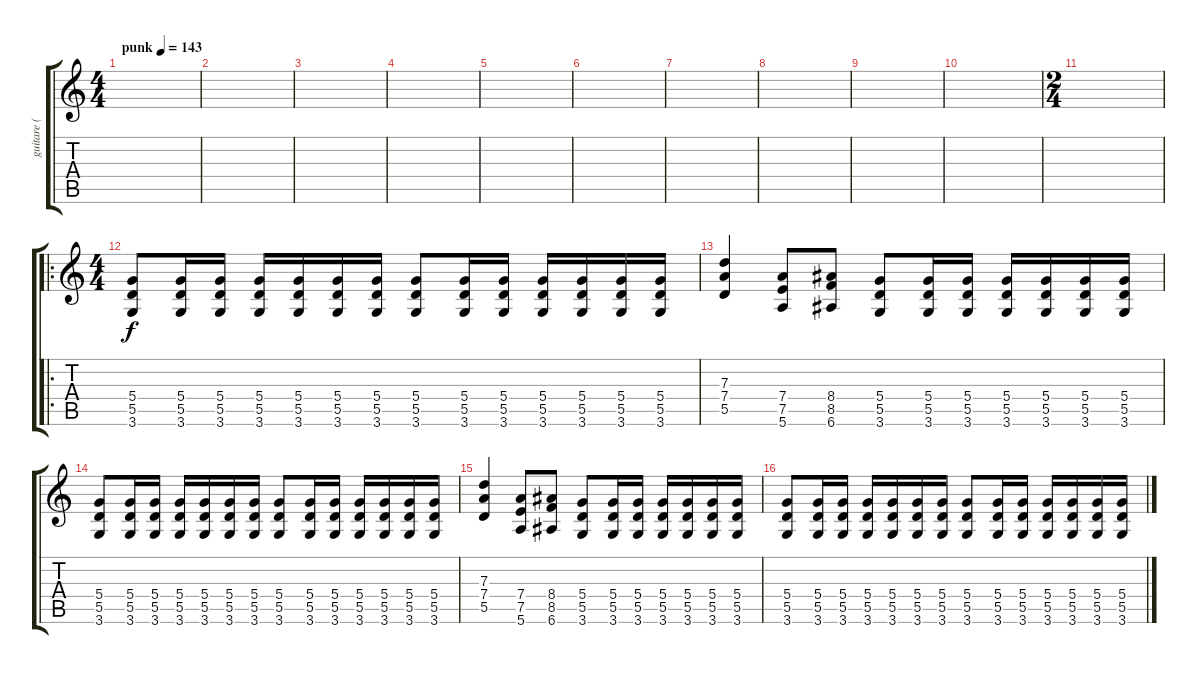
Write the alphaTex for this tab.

\track ("guitare ( Brian ) " "guitare ( ") {instrument distortionguitar}
\staff {score tabs}
\tuning (E4 B3 G3 D3 A2 E2) {hide}
\ts (4 4)
\tempo (143 "punk")
\clef g2
\ks c
|
|
|
|
|
|
|
|
|
|
\ts (2 4)
|
\ro
\ts (4 4)
(5.4 5.5 3.6).8 (5.4 5.5 3.6).16 (5.4 5.5 3.6).16 (5.4 5.5 3.6).16 (5.4 5.5 3.6).16 (5.4 5.5 3.6).16 (5.4 5.5 3.6).16 (5.4 5.5 3.6).8 (5.4 5.5 3.6).16 (5.4 5.5 3.6).16 (5.4 5.5 3.6).16 (5.4 5.5 3.6).16 (5.4 5.5 3.6).16 (5.4 5.5 3.6).16 |
(7.3 7.4 5.5).4 (7.4 7.5 5.6).8 (8.4 8.5 6.6).8 (5.4 5.5 3.6).8 (5.4 5.5 3.6).16 (5.4 5.5 3.6).16 (5.4 5.5 3.6).16 (5.4 5.5 3.6).16 (5.4 5.5 3.6).16 (5.4 5.5 3.6).16 |
(5.4 5.5 3.6).8 (5.4 5.5 3.6).16 (5.4 5.5 3.6).16 (5.4 5.5 3.6).16 (5.4 5.5 3.6).16 (5.4 5.5 3.6).16 (5.4 5.5 3.6).16 (5.4 5.5 3.6).8 (5.4 5.5 3.6).16 (5.4 5.5 3.6).16 (5.4 5.5 3.6).16 (5.4 5.5 3.6).16 (5.4 5.5 3.6).16 (5.4 5.5 3.6).16 |
(7.3 7.4 5.5).4 (7.4 7.5 5.6).8 (8.4 8.5 6.6).8 (5.4 5.5 3.6).8 (5.4 5.5 3.6).16 (5.4 5.5 3.6).16 (5.4 5.5 3.6).16 (5.4 5.5 3.6).16 (5.4 5.5 3.6).16 (5.4 5.5 3.6).16 |
(5.4 5.5 3.6).8 (5.4 5.5 3.6).16 (5.4 5.5 3.6).16 (5.4 5.5 3.6).16 (5.4 5.5 3.6).16 (5.4 5.5 3.6).16 (5.4 5.5 3.6).16 (5.4 5.5 3.6).8 (5.4 5.5 3.6).16 (5.4 5.5 3.6).16 (5.4 5.5 3.6).16 (5.4 5.5 3.6).16 (5.4 5.5 3.6).16 (5.4 5.5 3.6).16
